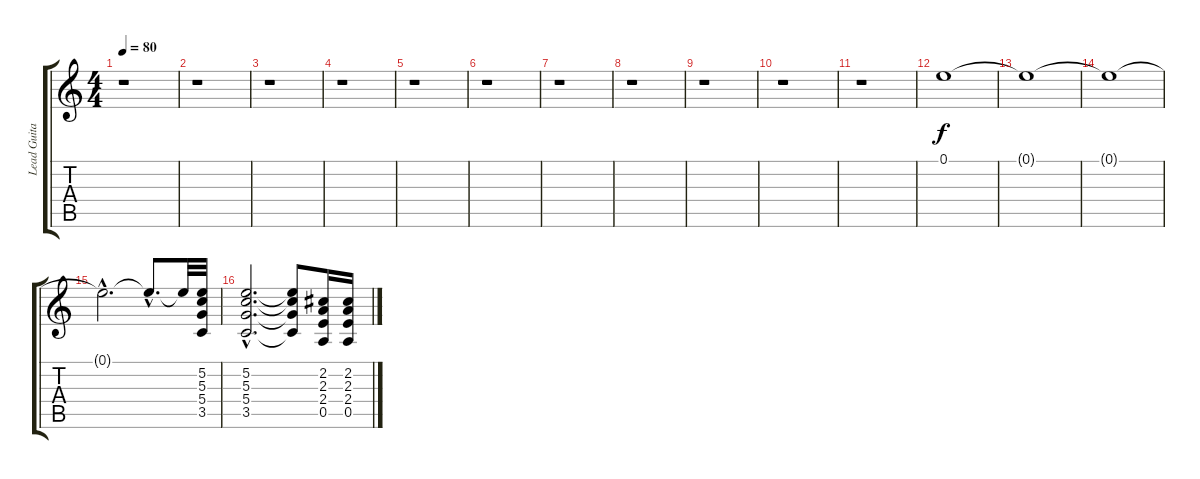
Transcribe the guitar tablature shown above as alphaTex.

\track ("Lead Guitar" "Lead Guita") {instrument overdrivenguitar}
\staff {score tabs}
\tuning (E4 B3 G3 D3 A2 E2) {hide}
\ts (4 4)
\tempo 80
\clef g2
\ks c
r.1{dy f} |
r.1 |
r.1 |
r.1 |
r.1 |
r.1 |
r.1 |
r.1 |
r.1 |
r.1 |
r.1 |
0.1.1 |
0.1{t}.1 |
0.1{t}.1 |
0.1{hac t}.2{d} 0.1{hac t}.8{d} 0.1{t}.32 (5.2 5.3 5.4 3.5).32 |
(5.2{hac} 5.3{hac} 5.4{hac} 3.5{hac}).2{d} (5.2{t} 5.3{t} 5.4{t} 3.5{t}).8 (2.2 2.3 2.4 0.5).16 (2.2 2.3 2.4 0.5).16
